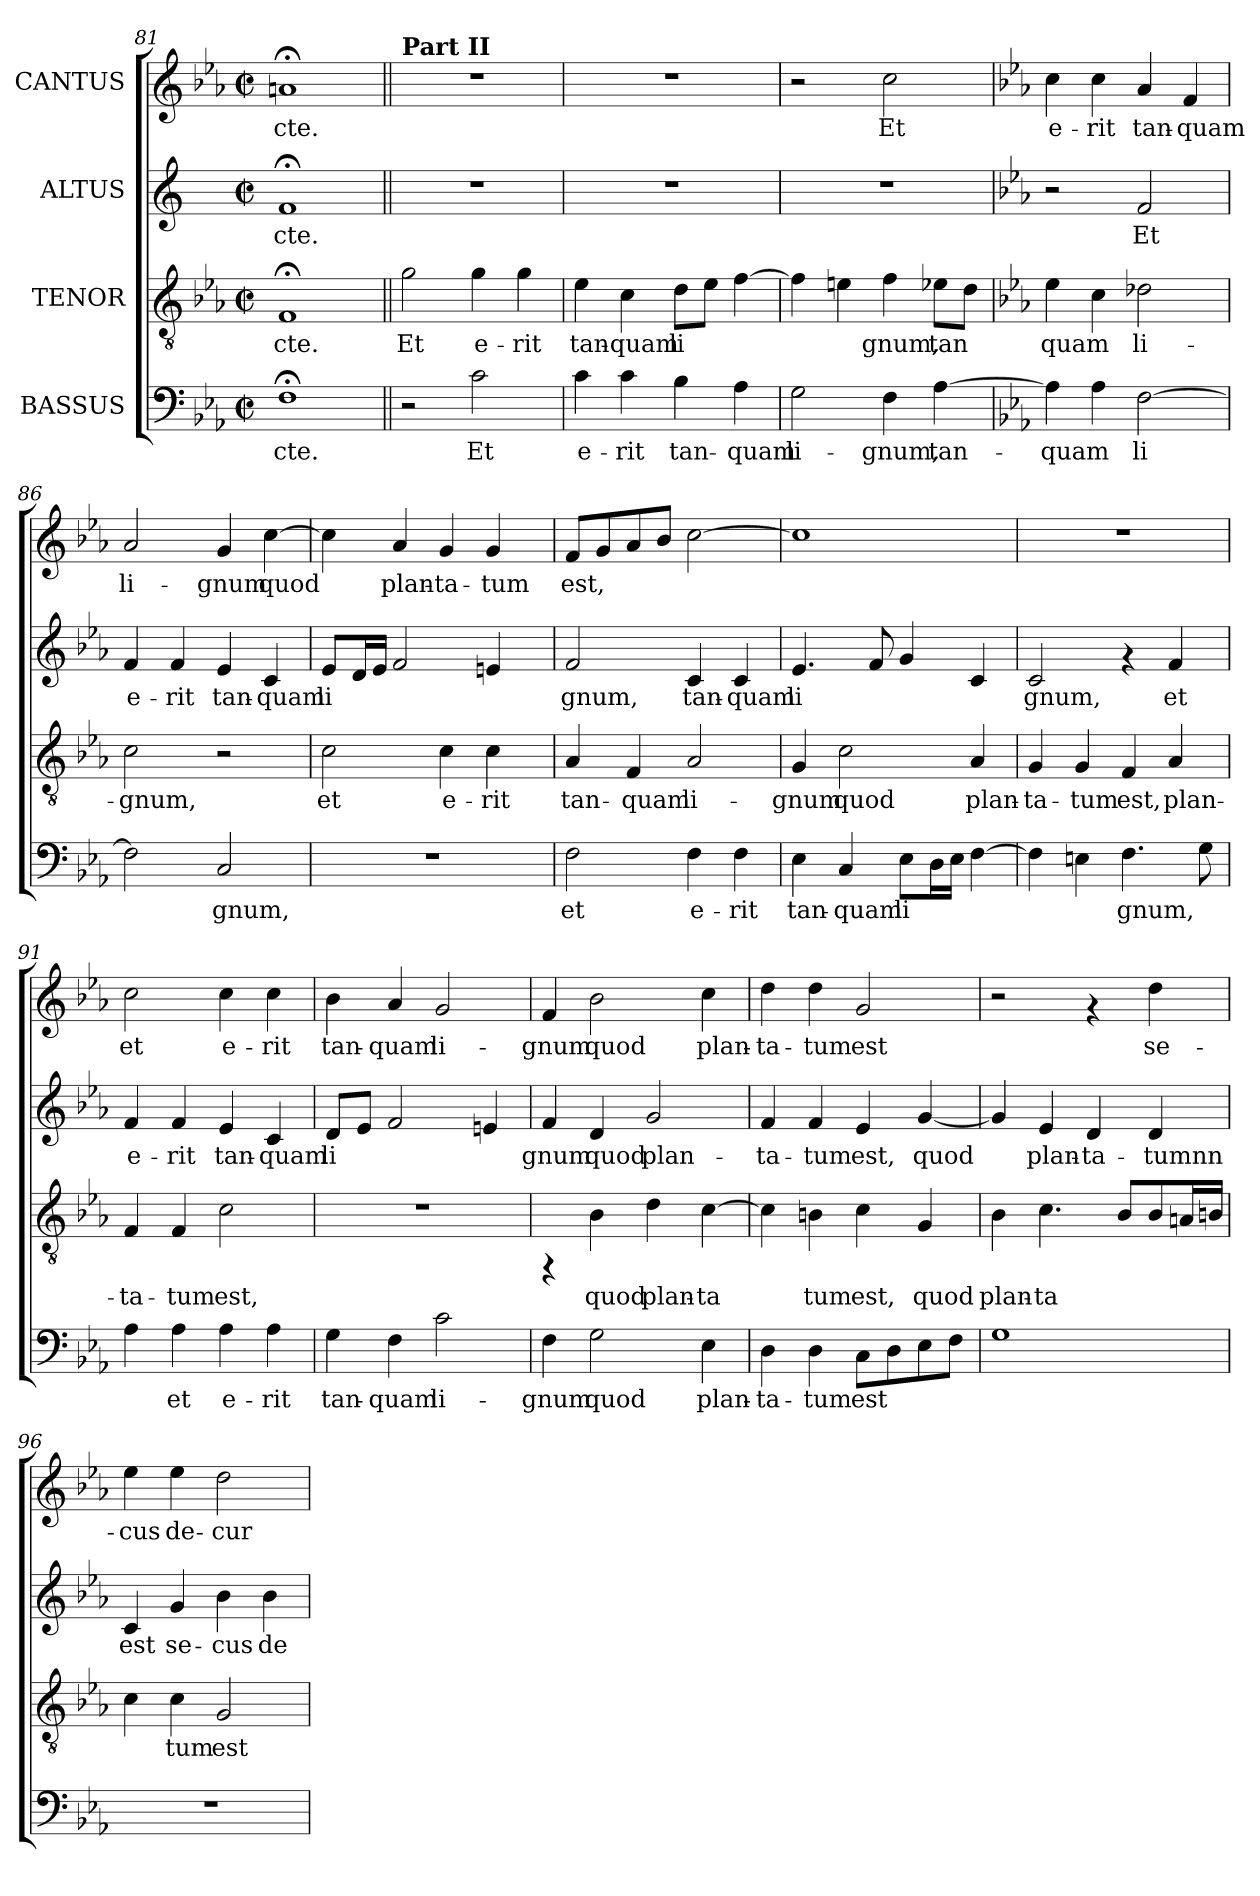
**kern	**text	**kern	**text	**kern	**text	**kern	**text
*part4	*part4	*part3	*part3	*part2	*part2	*part1	*part1
*staff4	*staff4	*staff3	*staff3	*staff2	*staff2	*staff1	*staff1
*I"BASSUS	*	*I"TENOR	*	*I"ALTUS	*	*I"CANTUS	*
*clefF4	*	*clefGv2	*	*clefG2	*	*clefG2	*
*k[b-e-a-]	*	*k[b-e-a-]	*	*k[]	*	*k[b-e-a-]	*
*E-:	*	*E-:	*	*C:	*	*E-:	*
*M2/2	*	*M2/2	*	*M2/2	*	*M2/2	*
*met(c|)	*	*met(c|)	*	*met(c|)	*	*met(c|)	*
=81	=81	=81	=81	=81	=81	=81	=81
!	!LO:LY:b:cj	!	!LO:LY:b:cj	!	!LO:LY:b:cj	!	!LO:LY:b:cj
1F;<	-cte.	1F;<	-cte.	1f;<	-cte.	1an;<	-cte.
=82||	=82||	=82||	=82||	=82||	=82||	=82||	=82||
!	!	!	!	!	!	!LO:TX:a:B:t=Part II	!
!	!	!	!LO:LY:b:cj	!	!	!	!
2r	.	2g\	Et	1r	.	1r	.
!	!LO:LY:b:cj	!	!LO:LY:b:cj	!	!	!	!
2c\	Et	4g\	e-	.	.	.	.
!	!	!	!LO:LY:b:cj	!	!	!	!
.	.	4g\	-rit	.	.	.	.
=83	=83	=83	=83	=83	=83	=83	=83
!	!LO:LY:b:cj	!	!LO:LY:b:cj	!	!	!	!
4c\	e-	4e-\	tan-	1r	.	1r	.
!	!LO:LY:b:cj	!	!LO:LY:b:cj	!	!	!	!
4c\	-rit	4c\	-quam	.	.	.	.
!	!LO:LY:b:cj	!	!LO:LY:b:cj	!	!	!	!
4B-\	tan-	8d\L	li-	.	.	.	.
!	!	!	!LO:LY:b:cj	!	!	!	!
.	.	8e-\J	--	.	.	.	.
!	!LO:LY:b:cj	!	!LO:LY:b:cj	!	!	!	!
4A-\	-quam	[>4f\	--	.	.	.	.
=84	=84	=84	=84	=84	=84	=84	=84
!	!LO:LY:b:cj	!	!LO:LY:b:cj	!	!	!	!
2G\	li-	4f\]	--	1r	.	2r	.
!	!	!	!LO:LY:b:cj	!	!	!	!
.	.	4en\	--	.	.	.	.
!	!LO:LY:b:cj	!	!LO:LY:b:cj	!	!	!	!LO:LY:b:cj
4F\	-gnum,	4f\	-gnum,	.	.	2cc\	Et
!	!LO:LY:b:cj	!	!LO:LY:b:cj	!	!	!	!
[>4A-\	tan-	8e-X\L	tan-	.	.	.	.
!	!	!	!LO:LY:b:cj	!	!	!	!
.	.	8d\J	--	.	.	.	.
!!LO:PB:g=z
=85	=85	=85	=85	=85	=85	=85	=85
*	*	*	*	*k[b-e-a-]	*	*	*
*	*	*	*	*E-:	*	*	*
!	!LO:LY:b:cj	!	!LO:LY:b:cj	!	!	!	!LO:LY:b:cj
4A-\]	-quam	4e-\	-quam	2r	.	4cc\	e-
!	!LO:LY:b:cj	!	!LO:LY:b:cj	!	!	!	!LO:LY:b:cj
4A-\	.	4c\	.	.	.	4cc\	-rit
!	!LO:LY:b:cj	!	!LO:LY:b:cj	!	!LO:LY:b:cj	!	!LO:LY:b:cj
[>2F\	li-	2d-X\	li-	2f/	Et	4a-/	tan-
!	!	!	!	!	!	!	!LO:LY:b:cj
.	.	.	.	.	.	4f/	-quam
=86	=86	=86	=86	=86	=86	=86	=86
!	!LO:LY:b:cj	!	!LO:LY:b:cj	!	!LO:LY:b:cj	!	!LO:LY:b:cj
2F\]	--	2c\	-gnum,	4f/	e-	2a-/	li-
!	!	!	!	!	!LO:LY:b:cj	!	!
.	.	.	.	4f/	-rit	.	.
!	!LO:LY:b:cj	!	!	!	!LO:LY:b:cj	!	!LO:LY:b:cj
2C/	-gnum,	2r	.	4e-/	tan-	4g/	-gnum
!	!	!	!	!	!LO:LY:b:cj	!	!LO:LY:b:cj
.	.	.	.	4c/	-quam	[>4cc\	quod
=87	=87	=87	=87	=87	=87	=87	=87
!	!	!	!LO:LY:b:cj	!	!LO:LY:b:cj	!	!LO:LY:b:cj
1r	.	2c\	et	8e-/L	li-	4cc\]	.
!	!	!	!	!	!LO:LY:b:cj	!	!
.	.	.	.	16d/	--	.	.
!	!	!	!	!	!LO:LY:b:cj	!	!
.	.	.	.	16e-/J	--	.	.
!	!	!	!	!	!LO:LY:b:cj	!	!LO:LY:b:cj
.	.	.	.	2f/	--	4a-/	plan-
!	!	!	!LO:LY:b:cj	!	!	!	!LO:LY:b:cj
.	.	4c\	e-	.	.	4g/	-ta-
!	!	!	!LO:LY:b:cj	!	!LO:LY:b:cj	!	!LO:LY:b:cj
.	.	4c\	-rit	4en/	--	4g/	-tum
=88	=88	=88	=88	=88	=88	=88	=88
!	!LO:LY:b:cj	!	!LO:LY:b:cj	!	!LO:LY:b:cj	!	!LO:LY:b:cj
2F\	et	4A-/	tan-	2f/	-gnum,	8f/L	est,
!	!	!	!	!	!	!	!LO:LY:b:cj
.	.	.	.	.	.	8g/	.
!	!	!	!LO:LY:b:cj	!	!	!	!LO:LY:b:cj
.	.	4F/	-quam	.	.	8a-/	.
!	!	!	!	!	!	!	!LO:LY:b:cj
.	.	.	.	.	.	8b-/J	.
!	!LO:LY:b:cj	!	!LO:LY:b:cj	!	!LO:LY:b:cj	!	!LO:LY:b:cj
4F\	e-	2A-/	li-	4c/	tan-	[>2cc\	.
!	!LO:LY:b:cj	!	!	!	!LO:LY:b:cj	!	!
4F\	-rit	.	.	4c/	-quam	.	.
=89	=89	=89	=89	=89	=89	=89	=89
!	!LO:LY:b:cj	!	!LO:LY:b:cj	!	!LO:LY:b:cj	!	!LO:LY:b:cj
4E-\	tan-	4G/	-gnum	4.e-/	li-	1cc]	.
!	!LO:LY:b:cj	!	!LO:LY:b:cj	!	!	!	!
4C/	-quam	2c\	quod	.	.	.	.
!	!	!	!	!	!LO:LY:b:cj	!	!
.	.	.	.	8f/	--	.	.
!	!LO:LY:b:cj	!	!	!	!LO:LY:b:cj	!	!
8E-\L	li-	.	.	4g/	--	.	.
!	!LO:LY:b:cj	!	!	!	!	!	!
16D\	--	.	.	.	.	.	.
!	!LO:LY:b:cj	!	!	!	!	!	!
16E-\J	--	.	.	.	.	.	.
!	!LO:LY:b:cj	!	!LO:LY:b:cj	!	!LO:LY:b:cj	!	!
[>4F\	--	4A-/	plan-	4c/	--	.	.
=90	=90	=90	=90	=90	=90	=90	=90
!	!LO:LY:b:cj	!	!LO:LY:b:cj	!	!LO:LY:b:cj	!	!
4F\]	--	4G/	-ta-	2c/	-gnum,	1r	.
!	!LO:LY:b:cj	!	!LO:LY:b:cj	!	!	!	!
4En\	--	4G/	-tum	.	.	.	.
!	!LO:LY:b:cj	!	!LO:LY:b:cj	!	!	!	!
4.F\	-gnum,	4F/	est,	4rf	.	.	.
!	!	!	!LO:LY:b:cj	!	!LO:LY:b:cj	!	!
.	.	4A-/	plan-	4f/	et	.	.
!	!LO:LY:b:cj	!	!	!	!	!	!
8G\	.	.	.	.	.	.	.
!!LO:LB:g=z
=91	=91	=91	=91	=91	=91	=91	=91
!	!LO:LY:b:cj	!	!LO:LY:b:cj	!	!LO:LY:b:cj	!	!LO:LY:b:cj
4A-\	.	4F/	-ta-	4f/	e-	2cc\	et
!	!LO:LY:b:cj	!	!LO:LY:b:cj	!	!LO:LY:b:cj	!	!
4A-\	et	4F/	-tum	4f/	-rit	.	.
!	!LO:LY:b:cj	!	!LO:LY:b:cj	!	!LO:LY:b:cj	!	!LO:LY:b:cj
4A-\	e-	2c\	est,	4e-/	tan-	4cc\	e-
!	!LO:LY:b:cj	!	!	!	!LO:LY:b:cj	!	!LO:LY:b:cj
4A-\	-rit	.	.	4c/	-quam	4cc\	-rit
=92	=92	=92	=92	=92	=92	=92	=92
!	!LO:LY:b:cj	!	!	!	!LO:LY:b:cj	!	!LO:LY:b:cj
4G\	tan-	1r	.	8d/L	li-	4b-\	tan-
!	!	!	!	!	!LO:LY:b:cj	!	!
.	.	.	.	8e-/J	--	.	.
!	!LO:LY:b:cj	!	!	!	!LO:LY:b:cj	!	!LO:LY:b:cj
4F\	-quam	.	.	2f/	--	4a-/	-quam
!	!LO:LY:b:cj	!	!	!	!	!	!LO:LY:b:cj
2c\	li-	.	.	.	.	2g/	li-
!	!	!	!	!	!LO:LY:b:cj	!	!
.	.	.	.	4en/	--	.	.
=93	=93	=93	=93	=93	=93	=93	=93
!	!LO:LY:b:cj	!	!	!	!LO:LY:b:cj	!	!LO:LY:b:cj
4F\	-gnum	4rFF	.	4f/	-gnum	4f/	-gnum
!	!LO:LY:b:cj	!	!LO:LY:b:cj	!	!LO:LY:b:cj	!	!LO:LY:b:cj
2G\	quod	4B-\	quod	4d/	quod	2b-\	quod
!	!	!	!LO:LY:b:cj	!	!LO:LY:b:cj	!	!
.	.	4d\	plan-	2g/	plan-	.	.
!	!LO:LY:b:cj	!	!LO:LY:b:cj	!	!	!	!LO:LY:b:cj
4E-\	plan-	[>4c\	-ta-	.	.	4cc\	plan-
=94	=94	=94	=94	=94	=94	=94	=94
!	!LO:LY:b:cj	!	!LO:LY:b:cj	!	!LO:LY:b:cj	!	!LO:LY:b:cj
4D\	-ta-	4c\]	--	4f/	-ta-	4dd\	-ta-
!	!LO:LY:b:cj	!	!LO:LY:b:cj	!	!LO:LY:b:cj	!	!LO:LY:b:cj
4D\	-tum	4Bn\	-tum	4f/	-tum	4dd\	-tum
!	!LO:LY:b:cj	!	!LO:LY:b:cj	!	!LO:LY:b:cj	!	!LO:LY:b:cj
8C\L	est	4c\	est,	4e-/	est,	2g/	est
!	!LO:LY:b:cj	!	!	!	!	!	!
8D\	.	.	.	.	.	.	.
!	!LO:LY:b:cj	!	!LO:LY:b:cj	!	!LO:LY:b:cj	!	!
8E-\	.	4G/	quod	[<4g/	quod	.	.
!	!LO:LY:b:cj	!	!	!	!	!	!
8F\J	.	.	.	.	.	.	.
=95	=95	=95	=95	=95	=95	=95	=95
!	!LO:LY:b:cj	!	!LO:LY:b:cj	!	!LO:LY:b:cj	!	!
1G	.	4B-\	plan-	4g/]	.	2r	.
!	!	!	!LO:LY:b:cj	!	!LO:LY:b:cj	!	!
.	.	4.c\	-ta-	4e-/	plan-	.	.
!	!	!	!	!	!LO:LY:b:cj	!	!
.	.	.	.	4d/	-ta-	4rf	.
!	!	!	!LO:LY:b:cj	!	!	!	!
.	.	8B-/L	--	.	.	.	.
!	!	!	!LO:LY:b:cj	!	!LO:LY:b:cj	!	!LO:LY:b:cj
.	.	8B-/	--	4d/	-tumnn	4dd\	se-
!	!	!	!LO:LY:b:cj	!	!	!	!
.	.	16An/	--	.	.	.	.
!	!	!	!LO:LY:b:cj	!	!	!	!
.	.	16B/J	--	.	.	.	.
=96	=96	=96	=96	=96	=96	=96	=96
!	!	!	!LO:LY:b:cj	!	!LO:LY:b:cj	!	!LO:LY:b:cj
1r	.	4c\	--	4c/	est	4ee-\	-cus
!	!	!	!LO:LY:b:cj	!	!LO:LY:b:cj	!	!LO:LY:b:cj
.	.	4c\	-tum	4g/	se-	4ee-\	de-
!	!	!	!LO:LY:b:cj	!	!LO:LY:b:cj	!	!LO:LY:b:cj
.	.	2G/	est	4b-\	-cus	2dd\	-cur-
!	!	!	!	!	!LO:LY:b:cj	!	!
.	.	.	.	4b-\	de-	.	.
=	=	=	=	=	=	=	=
*-	*-	*-	*-	*-	*-	*-	*-
